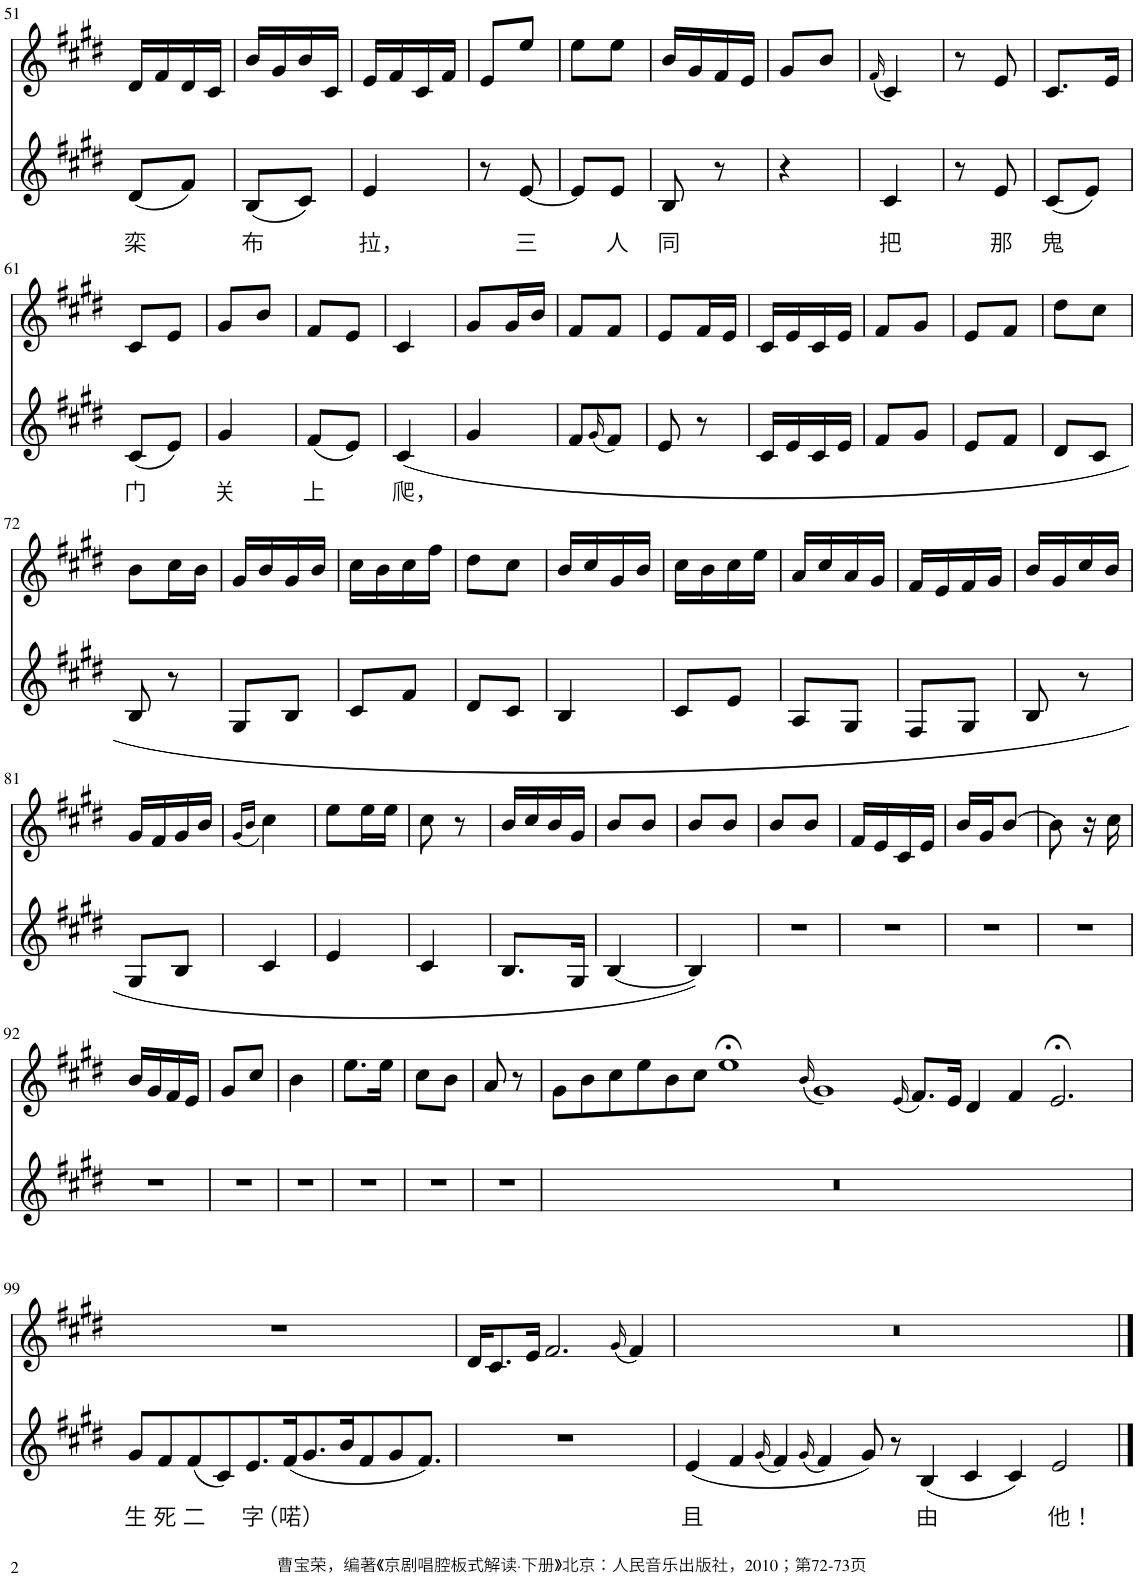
**kern	**text	**kern
*part2	*part2	*part1
*staff2	*staff2	*staff1
*I"Piano	*	*I"Piano
*I'Pno	*	*I'Pno
!!LO:PB:g=z
*clefG2	*	*clefG2
*k[f#c#g#d#]	*	*k[f#c#g#d#]
*M1/4	*	*M1/4
=51	=51	=51
!	!LO:LY:b	!
(8d#/L	栾	16d#/LL
.	.	16f#/
8f#/J)	.	16d#/
.	.	16c#/JJ
=52	=52	=52
!	!LO:LY:b	!
(8B/L	布	16b/LL
.	.	16g#/
8c#/J)	.	16b/
.	.	16c#/JJ
=53	=53	=53
!	!LO:LY:b	!
4e/	拉，	16e/LL
.	.	16f#/
.	.	16c#/
.	.	16f#/JJ
=54	=54	=54
8r	.	8e/L
!	!LO:LY:b	!
[8e/	三	8ee/J
=55	=55	=55
8e/L]	.	8ee\L
!	!LO:LY:b	!
8e/J	人	8ee\J
=56	=56	=56
!	!LO:LY:b	!
8B/	同	16b/LL
.	.	16g#/
8r	.	16f#/
.	.	16e/JJ
=57	=57	=57
4r	.	8g#/L
.	.	8b/J
=58	=58	=58
.	.	(16qf#/
!	!LO:LY:b	!
4c#/	把	4c#/)
=59	=59	=59
8r	.	8r
!	!LO:LY:b	!
8e/	那	8e/
=60	=60	=60
!	!LO:LY:b	!
(8c#/L	鬼	8.c#/L
8e/J)	.	.
.	.	16e/Jk
!!LO:LB:g=z
=61	=61	=61
!	!LO:LY:b	!
(8c#/L	门	8c#/L
8e/J)	.	8e/J
=62	=62	=62
!	!LO:LY:b	!
4g#/	关	8g#/L
.	.	8b/J
=63	=63	=63
!	!LO:LY:b	!
(8f#/L	上	8f#/L
8e/J)	.	8e/J
=64	=64	=64
!	!LO:LY:b	!
(4c#/	爬，	4c#/
=65	=65	=65
4g#/	.	8g#/L
.	.	16g#/L
.	.	16b/JJ
=66	=66	=66
8f#/L	.	8f#/L
(16qg#/	.	.
8f#/J)	.	8f#/J
=67	=67	=67
8e/	.	8e/L
8r	.	16f#/L
.	.	16e/JJ
=68	=68	=68
16c#/LL	.	16c#/LL
16e/	.	16e/
16c#/	.	16c#/
16e/JJ	.	16e/JJ
=69	=69	=69
8f#/L	.	8f#/L
8g#/J	.	8g#/J
=70	=70	=70
8e/L	.	8e/L
8f#/J	.	8f#/J
=71	=71	=71
8d#/L	.	8dd#\L
8c#/J	.	8cc#\J
!!LO:LB:g=z
=72	=72	=72
8B/	.	8b\L
8r	.	16cc#\L
.	.	16b\JJ
=73	=73	=73
8G#/L	.	16g#/LL
.	.	16b/
8B/J	.	16g#/
.	.	16b/JJ
=74	=74	=74
8c#/L	.	16cc#\LL
.	.	16b\
8f#/J	.	16cc#\
.	.	16ff#\JJ
=75	=75	=75
8d#/L	.	8dd#\L
8c#/J	.	8cc#\J
=76	=76	=76
4B/	.	16b/LL
.	.	16cc#/
.	.	16g#/
.	.	16b/JJ
=77	=77	=77
8c#/L	.	16cc#\LL
.	.	16b\
8e/J	.	16cc#\
.	.	16ee\JJ
=78	=78	=78
8A/L	.	16a/LL
.	.	16cc#/
8G#/J	.	16a/
.	.	16g#/JJ
=79	=79	=79
8F#/L	.	16f#/LL
.	.	16e/
8G#/J	.	16f#/
.	.	16g#/JJ
=80	=80	=80
8B/	.	16b/LL
.	.	16g#/
8r	.	16cc#/
.	.	16b/JJ
!!LO:LB:g=z
=81	=81	=81
8G#/L	.	16g#/LL
.	.	16f#/
8B/J	.	16g#/
.	.	16b/JJ
=82	=82	=82
.	.	(16qg#/LL
.	.	16qb/JJ
4c#/	.	4cc#\)
=83	=83	=83
4e/	.	8ee\L
.	.	16ee\L
.	.	16ee\JJ
=84	=84	=84
4c#/	.	8cc#\
.	.	8r
=85	=85	=85
8.B/L	.	16b/LL
.	.	16cc#/
.	.	16b/
16G#/Jk	.	16g#/JJ
=86	=86	=86
[4B/	.	8b/L
.	.	8b/J
=87	=87	=87
4B/])	.	8b/L
.	.	8b/J
=88	=88	=88
4r	.	8b/L
.	.	8b/J
=89	=89	=89
4r	.	16f#/LL
.	.	16e/
.	.	16c#/
.	.	16e/JJ
=90	=90	=90
4r	.	16b/LL
.	.	16g#/J
.	.	[8b/J
=91	=91	=91
4r	.	8b\]
.	.	16r
.	.	16cc#\
!!LO:LB:g=z
=92	=92	=92
4r	.	16b/LL
.	.	16g#/
.	.	16f#/
.	.	16e/JJ
=93	=93	=93
4r	.	8g#/L
.	.	8cc#/J
=94	=94	=94
4r	.	4b\
=95	=95	=95
4r	.	8.ee\L
.	.	16ee\Jk
=96	=96	=96
4r	.	8cc#\L
.	.	8b\J
=97	=97	=97
4r	.	8a/
.	.	8r
=98	=98	=98
4r	.	8g#\L
.	.	8b\
00ryy	.	8cc#\
.	.	8ee\
.	.	8b\
.	.	8cc#\J
.	.	1ee;<
.	.	(16qb/
.	.	1g#)
.	.	(16qe/
.	.	8.f#/L)
.	.	16e/Jk
.	.	4d#/
.	.	4f#/
.	.	2.e;</
!!LO:LB:g=z
=99	=99	=99
!	!LO:LY:b	!
8g#/L	生	4r
!	!LO:LY:b	!
8f#/	死	.
!	!LO:LY:b	!
(8f#/	二	1ryy
8c#/)	.	.
!	!LO:LY:b	!
8.e/	字	.
!	!LO:LY:b	!
(16f#/K	（喏）	.
8.g#/	.	.
16b/K	.	.
8f#/	.	.
8g#/	.	.
8.f#/J)	.	8.ryy
=100	=100	=100
4r	.	16d#/KL
.	.	8.c#/
1ryy	.	16e/Jk
.	.	2.f#/
.	.	(16qg#/
.	.	4f#/)
16ryy	.	.
=101	=101	=101
!	!LO:LY:b	!
(4e/	且	4r
4f#/	.	0ryy
(16qg#/	.	.
4f#/)	.	.
(16qg#/	.	.
4f#/)	.	.
8g#/)	.	.
8r	.	.
!	!LO:LY:b	!
(4B/	由	.
4c#/	.	.
4c#/)	.	.
!	!LO:LY:b	!
2e/	他！	.
.	.	4ryy
==	==	==
*-	*-	*-
